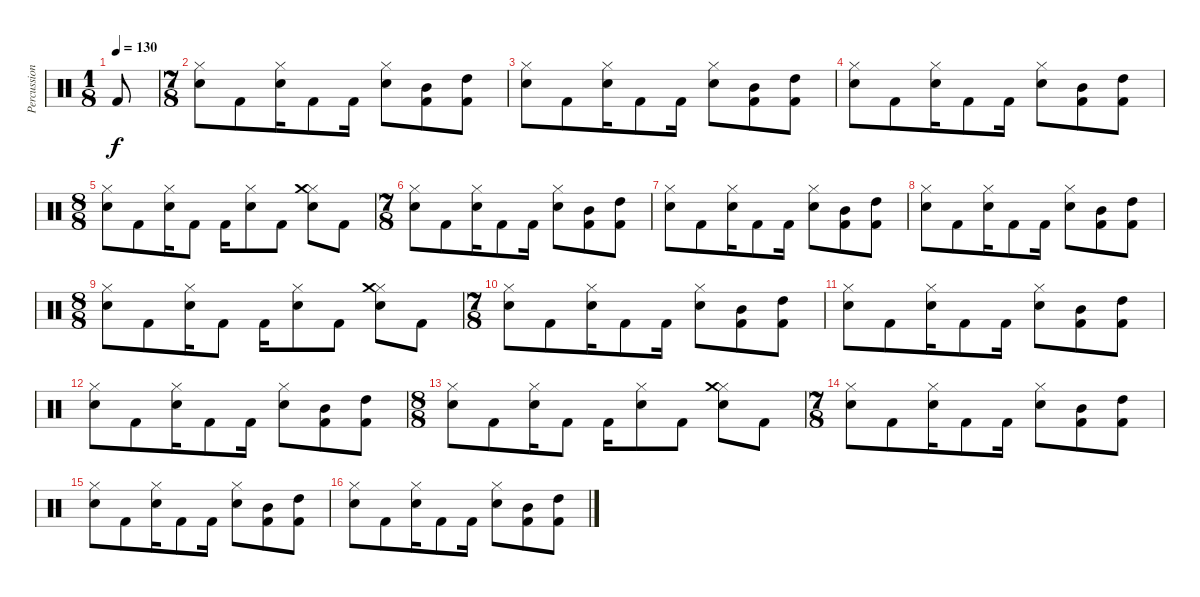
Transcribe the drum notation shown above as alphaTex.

\track ("Percussion" "Percussion") {instrument percussion}
\staff {score}
\articulation defaults
\ts (1 8)
\tempo 130
\clef neutral
\ks c "Kick (hit) 2".8{dy f}
|
\ts (7 8)
("Snare (hit) 2" "Hi-Hat (closed)").8 "Kick (hit) 2".8 ("Snare (hit) 2" "Hi-Hat (closed)").16 "Kick (hit) 2".8 "Kick (hit) 2".16 ("Snare (hit) 2" "Hi-Hat (closed)").8 ("Mid Tom (hit)" "Kick (hit) 2").8 ("High Tom (hit)" "Kick (hit) 2").8 |
("Snare (hit) 2" "Hi-Hat (closed)").8 "Kick (hit) 2".8 ("Snare (hit) 2" "Hi-Hat (closed)").16 "Kick (hit) 2".8 "Kick (hit) 2".16 ("Snare (hit) 2" "Hi-Hat (closed)").8 ("Mid Tom (hit)" "Kick (hit) 2").8 ("High Tom (hit)" "Kick (hit) 2").8 |
("Snare (hit) 2" "Hi-Hat (closed)").8 "Kick (hit) 2".8 ("Snare (hit) 2" "Hi-Hat (closed)").16 "Kick (hit) 2".8 "Kick (hit) 2".16 ("Snare (hit) 2" "Hi-Hat (closed)").8 ("Mid Tom (hit)" "Kick (hit) 2").8 ("High Tom (hit)" "Kick (hit) 2").8 |
\ts (8 8)
("Snare (hit) 2" "Hi-Hat (closed)").8 "Kick (hit) 2".8 ("Snare (hit) 2" "Hi-Hat (closed)").16 "Kick (hit) 2".8 "Kick (hit) 2".16 ("Snare (hit) 2" "Hi-Hat (closed)").8 "Kick (hit) 2".8 ("Snare (hit) 2" "Hi-Hat (closed)" "Crash medium (hit)").8 "Kick (hit) 2".8 |
\ts (7 8)
("Snare (hit) 2" "Hi-Hat (closed)").8 "Kick (hit) 2".8 ("Snare (hit) 2" "Hi-Hat (closed)").16 "Kick (hit) 2".8 "Kick (hit) 2".16 ("Snare (hit) 2" "Hi-Hat (closed)").8 ("Mid Tom (hit)" "Kick (hit) 2").8 ("High Tom (hit)" "Kick (hit) 2").8 |
("Snare (hit) 2" "Hi-Hat (closed)").8 "Kick (hit) 2".8 ("Snare (hit) 2" "Hi-Hat (closed)").16 "Kick (hit) 2".8 "Kick (hit) 2".16 ("Snare (hit) 2" "Hi-Hat (closed)").8 ("Mid Tom (hit)" "Kick (hit) 2").8 ("High Tom (hit)" "Kick (hit) 2").8 |
("Snare (hit) 2" "Hi-Hat (closed)").8 "Kick (hit) 2".8 ("Snare (hit) 2" "Hi-Hat (closed)").16 "Kick (hit) 2".8 "Kick (hit) 2".16 ("Snare (hit) 2" "Hi-Hat (closed)").8 ("Mid Tom (hit)" "Kick (hit) 2").8 ("High Tom (hit)" "Kick (hit) 2").8 |
\ts (8 8)
("Snare (hit) 2" "Hi-Hat (closed)").8 "Kick (hit) 2".8 ("Snare (hit) 2" "Hi-Hat (closed)").16 "Kick (hit) 2".8 "Kick (hit) 2".16 ("Snare (hit) 2" "Hi-Hat (closed)").8 "Kick (hit) 2".8 ("Snare (hit) 2" "Hi-Hat (closed)" "Crash medium (hit)").8 "Kick (hit) 2".8 |
\ts (7 8)
("Snare (hit) 2" "Hi-Hat (closed)").8 "Kick (hit) 2".8 ("Snare (hit) 2" "Hi-Hat (closed)").16 "Kick (hit) 2".8 "Kick (hit) 2".16 ("Snare (hit) 2" "Hi-Hat (closed)").8 ("Mid Tom (hit)" "Kick (hit) 2").8 ("High Tom (hit)" "Kick (hit) 2").8 |
("Snare (hit) 2" "Hi-Hat (closed)").8 "Kick (hit) 2".8 ("Snare (hit) 2" "Hi-Hat (closed)").16 "Kick (hit) 2".8 "Kick (hit) 2".16 ("Snare (hit) 2" "Hi-Hat (closed)").8 ("Mid Tom (hit)" "Kick (hit) 2").8 ("High Tom (hit)" "Kick (hit) 2").8 |
("Snare (hit) 2" "Hi-Hat (closed)").8 "Kick (hit) 2".8 ("Snare (hit) 2" "Hi-Hat (closed)").16 "Kick (hit) 2".8 "Kick (hit) 2".16 ("Snare (hit) 2" "Hi-Hat (closed)").8 ("Mid Tom (hit)" "Kick (hit) 2").8 ("High Tom (hit)" "Kick (hit) 2").8 |
\ts (8 8)
("Snare (hit) 2" "Hi-Hat (closed)").8 "Kick (hit) 2".8 ("Snare (hit) 2" "Hi-Hat (closed)").16 "Kick (hit) 2".8 "Kick (hit) 2".16 ("Snare (hit) 2" "Hi-Hat (closed)").8 "Kick (hit) 2".8 ("Snare (hit) 2" "Hi-Hat (closed)" "Crash medium (hit)").8 "Kick (hit) 2".8 |
\ts (7 8)
("Snare (hit) 2" "Hi-Hat (closed)").8 "Kick (hit) 2".8 ("Snare (hit) 2" "Hi-Hat (closed)").16 "Kick (hit) 2".8 "Kick (hit) 2".16 ("Snare (hit) 2" "Hi-Hat (closed)").8 ("Mid Tom (hit)" "Kick (hit) 2").8 ("High Tom (hit)" "Kick (hit) 2").8 |
("Snare (hit) 2" "Hi-Hat (closed)").8 "Kick (hit) 2".8 ("Snare (hit) 2" "Hi-Hat (closed)").16 "Kick (hit) 2".8 "Kick (hit) 2".16 ("Snare (hit) 2" "Hi-Hat (closed)").8 ("Mid Tom (hit)" "Kick (hit) 2").8 ("High Tom (hit)" "Kick (hit) 2").8 |
("Snare (hit) 2" "Hi-Hat (closed)").8 "Kick (hit) 2".8 ("Snare (hit) 2" "Hi-Hat (closed)").16 "Kick (hit) 2".8 "Kick (hit) 2".16 ("Snare (hit) 2" "Hi-Hat (closed)").8 ("Mid Tom (hit)" "Kick (hit) 2").8 ("High Tom (hit)" "Kick (hit) 2").8
